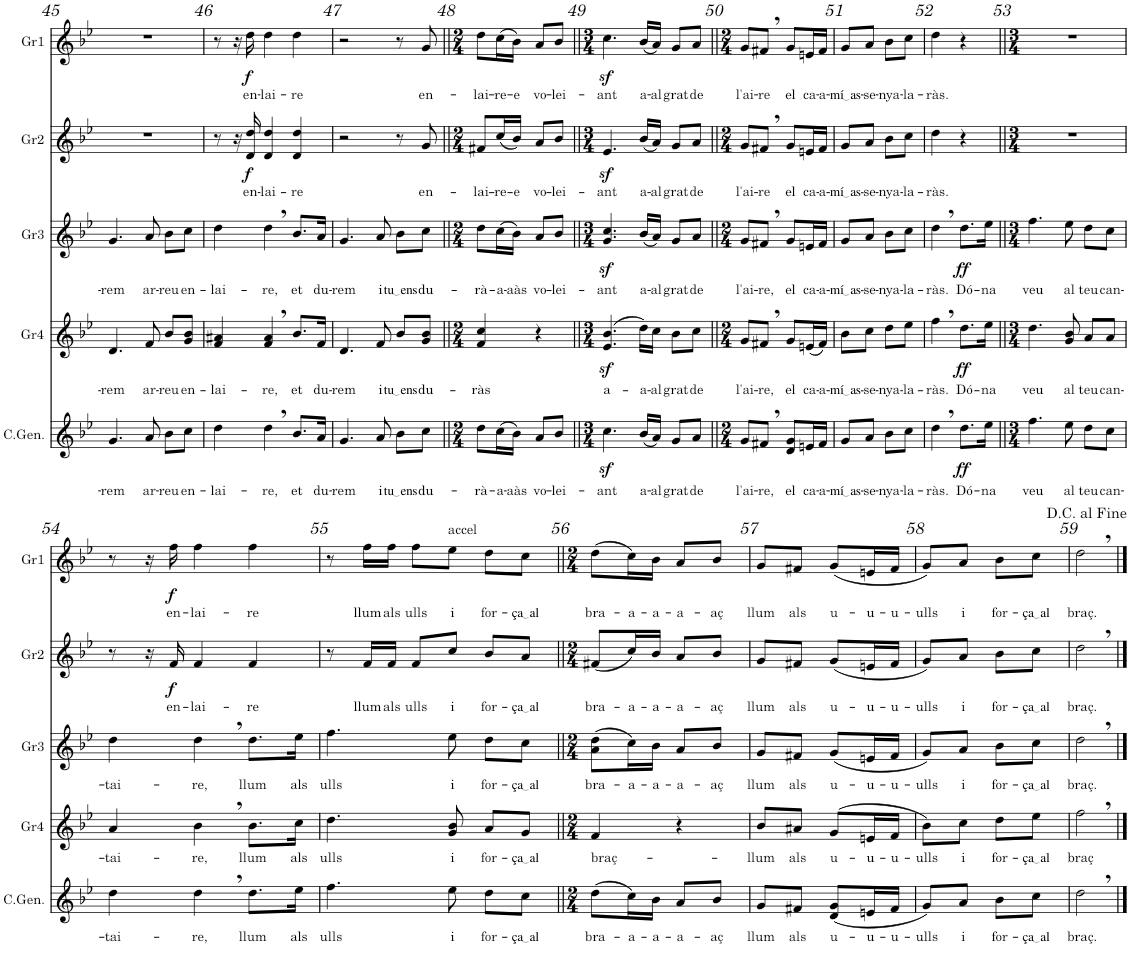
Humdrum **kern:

**kern	**text	**dynam	**kern	**text	**dynam	**kern	**text	**dynam	**kern	**text	**dynam	**kern	**text	**dynam
*part5	*part5	*part5	*part4	*part4	*part4	*part3	*part3	*part3	*part2	*part2	*part2	*part1	*part1	*part1
*staff5	*staff5	*staff5	*staff4	*staff4	*staff4	*staff3	*staff3	*staff3	*staff2	*staff2	*staff2	*staff1	*staff1	*staff1
*I"Cant General (1 sola veu)	*	*	*I"Gralla4	*	*	*I"Gralla3	*	*	*I"Gralla2	*	*	*I"Gralla1	*	*
*I'C.Gen.	*	*	*I'Gr4	*	*	*I'Gr3	*	*	*I'Gr2	*	*	*I'Gr1	*	*
!!LO:PB:g=z
*clefG2	*	*	*clefG2	*	*	*clefG2	*	*	*clefG2	*	*	*clefG2	*	*
*k[b-e-]	*	*	*k[b-e-]	*	*	*k[b-e-]	*	*	*k[b-e-]	*	*	*k[b-e-]	*	*
*M3/4	*	*	*M3/4	*	*	*M3/4	*	*	*M3/4	*	*	*M3/4	*	*
=45	=45	=45	=45	=45	=45	=45	=45	=45	=45	=45	=45	=45	=45	=45
!	!LO:LY:b	!	!	!LO:LY:b	!	!	!LO:LY:b	!	!	!	!	!	!	!
4.g/	-rem	.	4.d/	-rem	.	4.g/	-rem	.	2.r	.	.	2.r	.	.
!	!LO:LY:b	!	!	!LO:LY:b	!	!	!LO:LY:b	!	!	!	!	!	!	!
8a/	ar-	.	8f/	ar-	.	8a/	ar-	.	.	.	.	.	.	.
!	!LO:LY:b	!	!	!LO:LY:b	!	!	!LO:LY:b	!	!	!	!	!	!	!
8b-\L	-reu	.	8b-/L	-reu	.	8b-\L	-reu	.	.	.	.	.	.	.
!	!LO:LY:b	!	!	!LO:LY:b	!	!	!LO:LY:b	!	!	!	!	!	!	!
8cc\J	en-	.	8g/ 8b-/J	en-	.	8cc\J	en-	.	.	.	.	.	.	.
=46	=46	=46	=46	=46	=46	=46	=46	=46	=46	=46	=46	=46	=46	=46
!	!LO:LY:b	!	!	!LO:LY:b	!	!	!LO:LY:b	!	!	!	!	!	!	!
4dd\	-lai-	.	4f/ 4a#X/	-lai-	.	4dd\	-lai-	.	8r	.	.	8r	.	.
.	.	.	.	.	.	.	.	.	16r	.	.	16r	.	.
!	!	!	!	!	!	!	!	!	!	!LO:LY:b	!LO:DY:b	!	!LO:LY:b	!LO:DY:b
.	.	.	.	.	.	.	.	.	16d/ 16dd/	en-	f	16dd\	en-	f
!	!LO:LY:b	!	!	!LO:LY:b	!	!	!LO:LY:b	!	!	!LO:LY:b	!	!	!LO:LY:b	!
4dd,\	-re,	.	4f/, 4a#/,	-re,	.	4dd,\	-re,	.	4d/ 4dd/	-lai-	.	4dd\	-lai-	.
!	!LO:LY:b	!	!	!LO:LY:b	!	!	!LO:LY:b	!	!	!LO:LY:b	!	!	!LO:LY:b	!
8.b-/L	et	.	8.b-/L	et	.	8.b-/L	et	.	4d/ 4dd/	-re	.	4dd\	-re	.
!	!LO:LY:b	!	!	!LO:LY:b	!	!	!LO:LY:b	!	!	!	!	!	!	!
16a/Jk	du-	.	16f/Jk	du-	.	16a/Jk	du-	.	.	.	.	.	.	.
=47	=47	=47	=47	=47	=47	=47	=47	=47	=47	=47	=47	=47	=47	=47
!	!LO:LY:b	!	!	!LO:LY:b	!	!	!LO:LY:b	!	!	!	!	!	!	!
4.g/	-rem	.	4.d/	-rem	.	4.g/	-rem	.	2r	.	.	2r	.	.
!	!LO:LY:b	!	!	!LO:LY:b	!	!	!LO:LY:b	!	!	!	!	!	!	!
8a/	i	.	8f/	i	.	8a/	i	.	.	.	.	.	.	.
!	!LO:LY:b	!	!	!LO:LY:b	!	!	!LO:LY:b	!	!	!	!	!	!	!
8b-\L	tu ens	.	8b-/L	tu ens	.	8b-\L	tu ens	.	8r	.	.	8r	.	.
!	!LO:LY:b	!	!	!LO:LY:b	!	!	!LO:LY:b	!	!	!LO:LY:b	!	!	!LO:LY:b	!
8cc\J	du-	.	8g/ 8b-/J	du-	.	8cc\J	du-	.	8g/	en-	.	8g/	en-	.
=48||	=48||	=48||	=48||	=48||	=48||	=48||	=48||	=48||	=48||	=48||	=48||	=48||	=48||	=48||
*M2/4	*	*	*M2/4	*	*	*M2/4	*	*	*M2/4	*	*	*M2/4	*	*
!	!LO:LY:b	!	!	!LO:LY:b	!	!	!LO:LY:b	!	!	!LO:LY:b	!	!	!LO:LY:b	!
8dd\L	-rà-	.	4f/ 4cc/	-ràs	.	8dd\L	-rà-	.	8f#X/L	-lai-	.	8dd\L	-lai-	.
!	!LO:LY:b	!	!	!	!	!	!LO:LY:b	!	!	!LO:LY:b	!	!	!LO:LY:b	!
(16cc\L	-a-	.	.	.	.	(16cc\L	-a-	.	(16cc/L	-re-	.	(16cc\L	-re-	.
!	!LO:LY:b	!	!	!	!	!	!LO:LY:b	!	!	!LO:LY:b	!	!	!LO:LY:b	!
16b-\JJ)	-aàs	.	.	.	.	16b-\JJ)	-aàs	.	16b-/JJ)	-e	.	16b-\JJ)	-e	.
!	!LO:LY:b	!	!	!	!	!	!LO:LY:b	!	!	!LO:LY:b	!	!	!LO:LY:b	!
8a/L	vo-	.	4r	.	.	8a/L	vo-	.	8a/L	vo-	.	8a/L	vo-	.
!	!LO:LY:b	!	!	!	!	!	!LO:LY:b	!	!	!LO:LY:b	!	!	!LO:LY:b	!
8b-/J	-lei-	.	.	.	.	8b-/J	-lei-	.	8b-/J	-lei-	.	8b-/J	-lei-	.
=49||	=49||	=49||	=49||	=49||	=49||	=49||	=49||	=49||	=49||	=49||	=49||	=49||	=49||	=49||
*M3/4	*	*	*M3/4	*	*	*M3/4	*	*	*M3/4	*	*	*M3/4	*	*
!	!LO:LY:b	!	!	!LO:LY:b	!	!	!LO:LY:b	!	!	!LO:LY:b	!	!	!LO:LY:b	!
4.ccz<\	-ant	.	(4.e-/z< 4.b-/z<	-a-	.	4.g/z< 4.cc/z<	-ant	.	4.e-z</	-ant	.	4.ccz<\	-ant	.
!	!LO:LY:b	!	!	!LO:LY:b	!	!	!LO:LY:b	!	!	!LO:LY:b	!	!	!LO:LY:b	!
(16b-/LL	a-	.	16dd\LL)	-a-	.	(16b-/LL	a-	.	(16b-/LL	a-	.	(16b-/LL	a-	.
!	!LO:LY:b	!	!	!LO:LY:b	!	!	!LO:LY:b	!	!	!LO:LY:b	!	!	!LO:LY:b	!
16a/JJ)	-al	.	16cc\JJ	-al	.	16a/JJ)	-al	.	16a/JJ)	-al	.	16a/JJ)	-al	.
!	!LO:LY:b	!	!	!LO:LY:b	!	!	!LO:LY:b	!	!	!LO:LY:b	!	!	!LO:LY:b	!
8g/L	grat	.	8b-\L	grat	.	8g/L	grat	.	8g/L	grat	.	8g/L	grat	.
!	!LO:LY:b	!	!	!LO:LY:b	!	!	!LO:LY:b	!	!	!LO:LY:b	!	!	!LO:LY:b	!
8a/J	de	.	8cc\J	de	.	8a/J	de	.	8a/J	de	.	8a/J	de	.
=50||	=50||	=50||	=50||	=50||	=50||	=50||	=50||	=50||	=50||	=50||	=50||	=50||	=50||	=50||
*M2/4	*	*	*M2/4	*	*	*M2/4	*	*	*M2/4	*	*	*M2/4	*	*
!	!LO:LY:b	!	!	!LO:LY:b	!	!	!LO:LY:b	!	!	!LO:LY:b	!	!	!LO:LY:b	!
8g/L	l'ai-	.	8g/L	l'ai-	.	8g/L	l'ai-	.	8g/L	l'ai-	.	8g/L	l'ai-	.
!	!LO:LY:b	!	!	!LO:LY:b	!	!	!LO:LY:b	!	!	!LO:LY:b	!	!	!LO:LY:b	!
8f#X,/J	-re,	.	8f#X,/J	-re,	.	8f#X,/J	-re,	.	8f#X,/J	-re	.	8f#X,/J	-re	.
!	!LO:LY:b	!	!	!LO:LY:b	!	!	!LO:LY:b	!	!	!LO:LY:b	!	!	!LO:LY:b	!
8d/ 8g/L	el	.	8g/L	el	.	8g/L	el	.	8g/L	el	.	8g/L	el	.
!	!LO:LY:b	!	!	!LO:LY:b	!	!	!LO:LY:b	!	!	!LO:LY:b	!	!	!LO:LY:b	!
16en/L	ca-	.	(16en/L	ca-	.	16en/L	ca-	.	16en/L	ca-	.	16en/L	ca-	.
!	!LO:LY:b	!	!	!LO:LY:b	!	!	!LO:LY:b	!	!	!LO:LY:b	!	!	!LO:LY:b	!
16f#/JJ	-a-	.	16f#/JJ)	-a-	.	16f#/JJ	-a-	.	16f#/JJ	-a-	.	16f#/JJ	-a-	.
=51	=51	=51	=51	=51	=51	=51	=51	=51	=51	=51	=51	=51	=51	=51
!	!LO:LY:b	!	!	!LO:LY:b	!	!	!LO:LY:b	!	!	!LO:LY:b	!	!	!LO:LY:b	!
8g/L	mí as	.	8b-\L	mí as	.	8g/L	mí as	.	8g/L	mí as	.	8g/L	mí as	.
!	!LO:LY:b	!	!	!LO:LY:b	!	!	!LO:LY:b	!	!	!LO:LY:b	!	!	!LO:LY:b	!
8a/J	-se-	.	8cc\J	-se-	.	8a/J	-se-	.	8a/J	-se-	.	8a/J	-se-	.
!	!LO:LY:b	!	!	!LO:LY:b	!	!	!LO:LY:b	!	!	!LO:LY:b	!	!	!LO:LY:b	!
8b-\L	-nya-	.	8dd\L	-nya-	.	8b-\L	-nya-	.	8b-\L	-nya-	.	8b-\L	-nya-	.
!	!LO:LY:b	!	!	!LO:LY:b	!	!	!LO:LY:b	!	!	!LO:LY:b	!	!	!LO:LY:b	!
8cc\J	-la-	.	8ee-\J	-la-	.	8cc\J	-la-	.	8cc\J	-la-	.	8cc\J	-la-	.
=52	=52	=52	=52	=52	=52	=52	=52	=52	=52	=52	=52	=52	=52	=52
!	!LO:LY:b	!	!	!LO:LY:b	!	!	!LO:LY:b	!	!	!LO:LY:b	!	!	!LO:LY:b	!
4dd,\	-ràs.	.	4ff,\	-ràs.	.	4dd,\	-ràs.	.	4dd\	-ràs.	.	4dd\	-ràs.	.
!	!LO:LY:b	!LO:DY:b	!	!LO:LY:b	!LO:DY:b	!	!LO:LY:b	!LO:DY:b	!	!	!	!	!	!
8.dd\L	Dó-	ff	8.dd\L	Dó-	ff	8.dd\L	Dó-	ff	4r	.	.	4r	.	.
!	!LO:LY:b	!	!	!LO:LY:b	!	!	!LO:LY:b	!	!	!	!	!	!	!
16ee-\Jk	-na	.	16ee-\Jk	-na	.	16ee-\Jk	-na	.	.	.	.	.	.	.
=53||	=53||	=53||	=53||	=53||	=53||	=53||	=53||	=53||	=53||	=53||	=53||	=53||	=53||	=53||
*M3/4	*	*	*M3/4	*	*	*M3/4	*	*	*M3/4	*	*	*M3/4	*	*
!	!LO:LY:b	!	!	!LO:LY:b	!	!	!LO:LY:b	!	!	!	!	!	!	!
4.ff\	veu	.	4.dd\	veu	.	4.ff\	veu	.	2.r	.	.	2.r	.	.
!	!LO:LY:b	!	!	!LO:LY:b	!	!	!LO:LY:b	!	!	!	!	!	!	!
8ee-\	al	.	8g/ 8b-/	al	.	8ee-\	al	.	.	.	.	.	.	.
!	!LO:LY:b	!	!	!LO:LY:b	!	!	!LO:LY:b	!	!	!	!	!	!	!
8dd\L	teu	.	8a/L	teu	.	8dd\L	teu	.	.	.	.	.	.	.
!	!LO:LY:b	!	!	!LO:LY:b	!	!	!LO:LY:b	!	!	!	!	!	!	!
8cc\J	can-	.	8a/J	can-	.	8cc\J	can-	.	.	.	.	.	.	.
!!LO:LB:g=z
=54	=54	=54	=54	=54	=54	=54	=54	=54	=54	=54	=54	=54	=54	=54
!	!LO:LY:b	!	!	!LO:LY:b	!	!	!LO:LY:b	!	!	!	!	!	!	!
4dd\	-tai-	.	4a/	-tai-	.	4dd\	-tai-	.	8r	.	.	8r	.	.
.	.	.	.	.	.	.	.	.	16r	.	.	16r	.	.
!	!	!	!	!	!	!	!	!	!	!LO:LY:b	!LO:DY:b	!	!LO:LY:b	!LO:DY:b
.	.	.	.	.	.	.	.	.	16f/	en-	f	16ff\	en-	f
!	!LO:LY:b	!	!	!LO:LY:b	!	!	!LO:LY:b	!	!	!LO:LY:b	!	!	!LO:LY:b	!
4dd,\	-re,	.	4b-,\	-re,	.	4dd,\	-re,	.	4f/	-lai-	.	4ff\	-lai-	.
!	!LO:LY:b	!	!	!LO:LY:b	!	!	!LO:LY:b	!	!	!LO:LY:b	!	!	!LO:LY:b	!
8.dd\L	llum	.	8.b-\L	llum	.	8.dd\L	llum	.	4f/	-re	.	4ff\	-re	.
!	!LO:LY:b	!	!	!LO:LY:b	!	!	!LO:LY:b	!	!	!	!	!	!	!
16ee-\Jk	als	.	16cc\Jk	als	.	16ee-\Jk	als	.	.	.	.	.	.	.
=55	=55	=55	=55	=55	=55	=55	=55	=55	=55	=55	=55	=55	=55	=55
!	!LO:LY:b	!	!	!LO:LY:b	!	!	!LO:LY:b	!	!	!	!	!	!	!
4.ff\	ulls	.	4.dd\	ulls	.	4.ff\	ulls	.	8r	.	.	8r	.	.
!	!	!	!	!	!	!	!	!	!	!LO:LY:b	!	!	!LO:LY:b	!
.	.	.	.	.	.	.	.	.	16f/LL	llum	.	16ff\LL	llum	.
!	!	!	!	!	!	!	!	!	!	!LO:LY:b	!	!	!LO:LY:b	!
.	.	.	.	.	.	.	.	.	16f/JJ	als	.	16ff\JJ	als	.
!	!	!	!	!	!	!	!	!	!	!LO:LY:b	!	!	!LO:LY:b	!
.	.	.	.	.	.	.	.	.	8f/L	ulls	.	8ff\L	ulls	.
!	!	!	!	!	!	!	!	!	!	!	!	!LO:TX:a:t=accel	!	!
!	!LO:LY:b	!	!	!LO:LY:b	!	!	!LO:LY:b	!	!	!LO:LY:b	!	!	!LO:LY:b	!
8ee-\	i	.	8g/ 8b-/	i	.	8ee-\	i	.	8cc/J	i	.	8ee-\J	i	.
!	!LO:LY:b	!	!	!LO:LY:b	!	!	!LO:LY:b	!	!	!LO:LY:b	!	!	!LO:LY:b	!
8dd\L	for-	.	8a/L	for-	.	8dd\L	for-	.	8b-/L	for-	.	8dd\L	for-	.
!	!LO:LY:b	!	!	!LO:LY:b	!	!	!LO:LY:b	!	!	!LO:LY:b	!	!	!LO:LY:b	!
8cc\J	ça al	.	8g/J	ça al	.	8cc\J	ça al	.	8a/J	ça al	.	8cc\J	ça al	.
=56||	=56||	=56||	=56||	=56||	=56||	=56||	=56||	=56||	=56||	=56||	=56||	=56||	=56||	=56||
*M2/4	*	*	*M2/4	*	*	*M2/4	*	*	*M2/4	*	*	*M2/4	*	*
!	!LO:LY:b	!	!	!LO:LY:b	!	!	!LO:LY:b	!	!	!LO:LY:b	!	!	!LO:LY:b	!
(8dd\L	bra-	.	4f/	braç-	.	(8a\ 8dd\L	bra-	.	(8f#X/L	bra-	.	(8dd\L	bra-	.
!	!LO:LY:b	!	!	!	!	!	!LO:LY:b	!	!	!LO:LY:b	!	!	!LO:LY:b	!
16cc\L)	-a-	.	.	.	.	16cc\L)	-a-	.	16cc/L)	-a-	.	16cc\L)	-a-	.
!	!LO:LY:b	!	!	!	!	!	!LO:LY:b	!	!	!LO:LY:b	!	!	!LO:LY:b	!
16b-\JJ	-a-	.	.	.	.	16b-\JJ	-a-	.	16b-/JJ	-a-	.	16b-\JJ	-a-	.
!	!LO:LY:b	!	!	!	!	!	!LO:LY:b	!	!	!LO:LY:b	!	!	!LO:LY:b	!
8a/L	-a-	.	4r	.	.	8a/L	-a-	.	8a/L	-a-	.	8a/L	-a-	.
!	!LO:LY:b	!	!	!	!	!	!LO:LY:b	!	!	!LO:LY:b	!	!	!LO:LY:b	!
8b-/J	-aç	.	.	.	.	8b-/J	-aç	.	8b-/J	-aç	.	8b-/J	-aç	.
=57	=57	=57	=57	=57	=57	=57	=57	=57	=57	=57	=57	=57	=57	=57
!	!LO:LY:b	!	!	!LO:LY:b	!	!	!LO:LY:b	!	!	!LO:LY:b	!	!	!LO:LY:b	!
8g/L	llum	.	8b-/L	llum	.	8g/L	llum	.	8g/L	llum	.	8g/L	llum	.
!	!LO:LY:b	!	!	!LO:LY:b	!	!	!LO:LY:b	!	!	!LO:LY:b	!	!	!LO:LY:b	!
8f#X/J	als	.	8a#X/J	als	.	8f#X/J	als	.	8f#X/J	als	.	8f#X/J	als	.
!	!LO:LY:b	!	!	!LO:LY:b	!	!	!LO:LY:b	!	!	!LO:LY:b	!	!	!LO:LY:b	!
(8d/ 8g/L	u-	.	(8g/L	u-	.	(8g/L	u-	.	(8g/L	u-	.	(8g/L	u-	.
!	!LO:LY:b	!	!	!LO:LY:b	!	!	!LO:LY:b	!	!	!LO:LY:b	!	!	!LO:LY:b	!
16en/L	-u-	.	16en/L	-u-	.	16en/L	-u-	.	16en/L	-u-	.	16en/L	-u-	.
!	!LO:LY:b	!	!	!LO:LY:b	!	!	!LO:LY:b	!	!	!LO:LY:b	!	!	!LO:LY:b	!
16f#/JJ	-u-	.	16f/JJ	-u-	.	16f#/JJ	-u-	.	16f#/JJ	-u-	.	16f#/JJ	-u-	.
=58	=58	=58	=58	=58	=58	=58	=58	=58	=58	=58	=58	=58	=58	=58
!	!LO:LY:b	!	!	!LO:LY:b	!	!	!LO:LY:b	!	!	!LO:LY:b	!	!	!LO:LY:b	!
8g/L)	-ulls	.	8b-\L)	-ulls	.	8g/L)	-ulls	.	8g/L)	-ulls	.	8g/L)	-ulls	.
!	!LO:LY:b	!	!	!LO:LY:b	!	!	!LO:LY:b	!	!	!LO:LY:b	!	!	!LO:LY:b	!
8a/J	i	.	8cc\J	i	.	8a/J	i	.	8a/J	i	.	8a/J	i	.
!	!LO:LY:b	!	!	!LO:LY:b	!	!	!LO:LY:b	!	!	!LO:LY:b	!	!	!LO:LY:b	!
8b-\L	for-	.	8dd\L	for-	.	8b-\L	for-	.	8b-\L	for-	.	8b-\L	for-	.
!	!LO:LY:b	!	!	!LO:LY:b	!	!	!LO:LY:b	!	!	!LO:LY:b	!	!	!LO:LY:b	!
8cc\J	ça al	.	8ee-\J	ça al	.	8cc\J	ça al	.	8cc\J	ça al	.	8cc\J	ça al	.
=59	=59	=59	=59	=59	=59	=59	=59	=59	=59	=59	=59	=59	=59	=59
!	!LO:LY:b	!	!	!LO:LY:b	!	!	!LO:LY:b	!	!	!LO:LY:b	!	!	!LO:LY:b	!
2dd,\	braç.	.	2ff\	braç	.	2dd,\	braç.	.	2dd,\	braç.	.	2dd,\	braç.	.
==	==	==	==	==	==	==	==	==	==	==	==	==	==	==
*-	*-	*-	*-	*-	*-	*-	*-	*-	*-	*-	*-	*-	*-	*-
